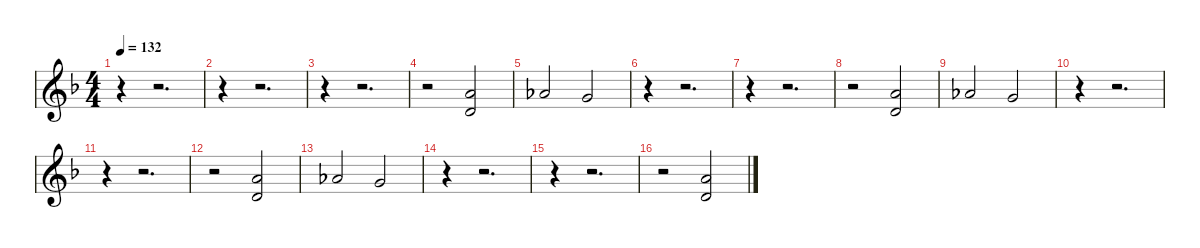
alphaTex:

\defaultSystemsLayout 4
\hideDynamics
\bracketExtendMode nobrackets
\singleTrackTrackNamePolicy hidden
\multiTrackTrackNamePolicy hidden
\firstSystemTrackNameMode fullname
\firstSystemTrackNameOrientation horizontal
\otherSystemsTrackNameOrientation horizontal
\track ("Piano" "pno.") {instrument acousticgrandpiano}
\staff {score}
\tuning (E4 B3 G3 D3 A2 D2)
\ts (4 4)
\tempo 132
\clef g2
\ks dminor
r.4{dy f beam Down} r.2{d beam Down} |
r.4{beam Down} r.2{d beam Down} |
r.4{beam Down} r.2{d beam Down} |
r.2{beam Down} (14.3{acc forcenatural} 12.4{acc forcenatural}).2{beam Up} |
13.3{acc b}.2{beam Up} 12.3{acc forcenatural}.2{beam Up} |
r.4{beam Down} r.2{d beam Down} |
r.4{beam Down} r.2{d beam Down} |
r.2{beam Down} (14.3{acc forcenatural} 12.4{acc forcenatural}).2{beam Up} |
13.3{acc b}.2{beam Up} 12.3{acc forcenatural}.2{beam Up} |
r.4{beam Down} r.2{d beam Down} |
r.4{beam Down} r.2{d beam Down} |
r.2{beam Down} (14.3{acc forcenatural} 12.4{acc forcenatural}).2{beam Up} |
13.3{acc b}.2{beam Up} 12.3{acc forcenatural}.2{beam Up} |
r.4{beam Down} r.2{d beam Down} |
r.4{beam Down} r.2{d beam Down} |
r.2{beam Down} (14.3{acc forcenatural} 12.4{acc forcenatural}).2{beam Up}
